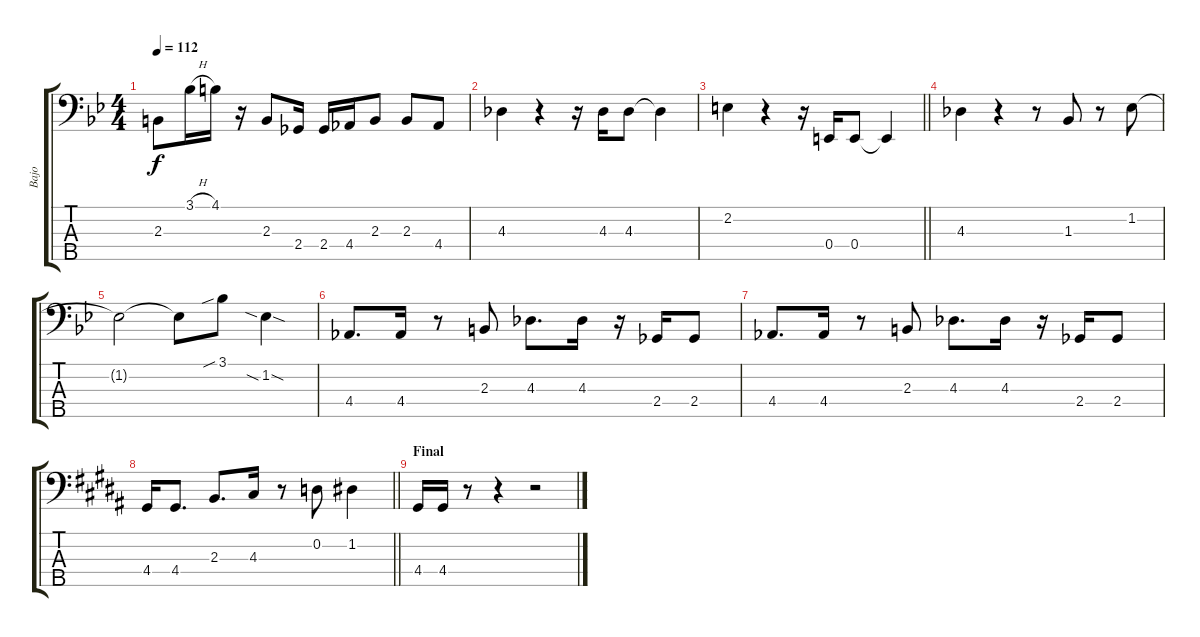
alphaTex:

\track ("Bajo" "Bajo") {instrument electricbassfinger}
\staff {score tabs}
\tuning (G2 D2 A1 E1 B0) {hide}
\ts (4 4)
\tempo 112
\clef f4
\ks bb
2.3.8{dy f} 3.1{h}.16 4.1.16 r.16 2.3.8 2.4.16 2.4.16 4.4.16 2.3.8 2.3.8 4.4.8 |
4.3.4 r.4 r.16 4.3.16 4.3.8 4.3{t}.4 |
\barLineRight lightlight
2.2.4 r.4 r.16 0.4.16 0.4.8 0.4{t}.4 |
\section ("" "")
4.3.4 r.4 r.8 1.3.8 r.8 1.2.8 |
1.2{t}.2 1.2{t}.8 3.1{sib}.8 1.2{sia sod}.4 |
4.4.8{d} 4.4.16 r.8 2.3.8 4.3.8{d} 4.3.16 r.16 2.4.16 2.4.8 |
4.4.8{d} 4.4.16 r.8 2.3.8 4.3.8{d} 4.3.16 r.16 2.4.16 2.4.8 |
\barLineRight lightlight
\ks b
4.4.16 4.4.8{d} 2.3.8{d} 4.3.16 r.8 0.2.8 1.2.4{beam Down} |
\section ("" "Final")
4.4.16 4.4.16 r.8 r.4 r.2
